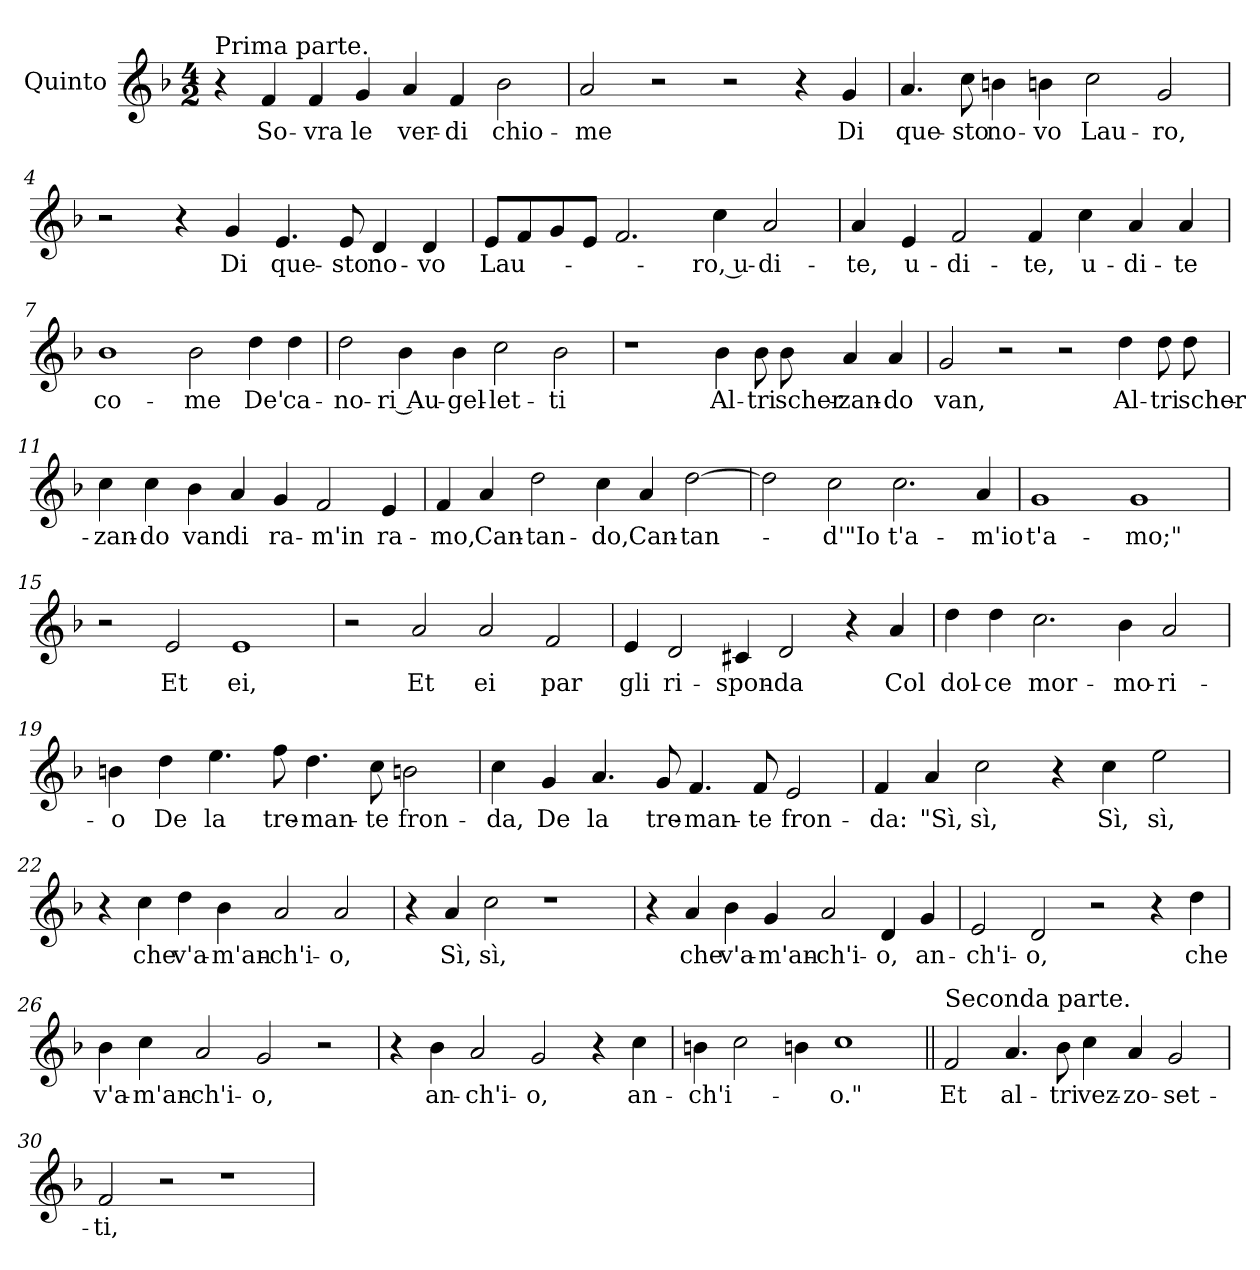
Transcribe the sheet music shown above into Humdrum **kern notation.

**kern	**text
*part1	*part1
*staff1	*staff1
*I"Quinto	*
*clefG2	*
*k[b-]	*
*M4/2	*
=1	=1
!LO:TX:a:t=Prima parte.	!
4r	.
4f	So-
4f	-vra
4g	le
4a	ver-
4f	-di
2b-	chio-
=2	=2
2a	-me
2r	.
2r	.
4r	.
4g	Di
=3	=3
4.a	que-
8cc	-sto
4bn	no-
4bn	-vo
2cc	Lau-
2g	-ro,
=4	=4
2r	.
4r	.
4g	Di
4.e	que-
8e	-sto
4d	no-
4d	-vo
=5	=5
8eL	Lau-
8f	.
8g	.
8eJ	.
2.f	.
4cc	-ro, u-
2a	-di-
=6	=6
4a	-te,
4e	u-
2f	-di-
4f	-te,
4cc	u-
4a	-di-
4a	-te
=7	=7
1b-	co-
2b-	-me
4dd	De'
4dd	ca-
=8	=8
2dd	-no-
4b-	-ri Au-
4b-	-gel-
2cc	-let-
2b-	-ti
=9	=9
1r	.
4b-	Al-
8b-	-tri
8b-	scher-
4a	-zan-
4a	-do
=10	=10
2g	van,
2r	.
2r	.
4dd	Al-
8dd	-tri
8dd	scher-
=11	=11
4cc	-zan-
4cc	-do
4b-	van
4a	di
4g	ra-
2f	-m'in
4e	ra-
=12	=12
4f	-mo,
4a	Can-
2dd	-tan-
4cc	-do,
4a	Can-
[2dd	-tan-
=13	=13
2dd]	.
2cc	-d'"Io
2.cc	t'a-
4a	-m'io
=14	=14
1g	t'a-
1g	-mo;"
=15	=15
2r	.
2e	Et
1e	ei,
=16	=16
2r	.
2a	Et
2a	ei
2f	par
=17	=17
4e	gli
2d	ri-
4c#X	-spon-
2d	-da
4r	.
4a	Col
=18	=18
4dd	dol-
4dd	-ce
2.cc	mor-
4b-	-mo-
2a	-ri-
=19	=19
4bn	-o
4dd	De
4.ee	la
8ff	tre-
4.dd	-man-
8cc	-te
2bn	fron-
=20	=20
4cc	-da,
4g	De
4.a	la
8g	tre-
4.f	-man-
8f	-te
2e	fron-
=21	=21
4f	-da:
4a	"Sì,
2cc	sì,
4r	.
4cc	Sì,
2ee	sì,
=22	=22
4r	.
4cc	che
4dd	v'a-
4b-	-m'an-
2a	-ch'i-
2a	-o,
=23	=23
4r	.
4a	Sì,
2cc	sì,
1r	.
=24	=24
4r	.
4a	che
4b-	v'a-
4g	-m'an-
2a	-ch'i-
4d	-o,
4g	an-
=25	=25
2e	-ch'i-
2d	-o,
2r	.
4r	.
4dd	che
=26	=26
4b-	v'a-
4cc	-m'an-
2a	-ch'i-
2g	-o,
2r	.
=27	=27
4r	.
4b-	an-
2a	-ch'i-
2g	-o,
4r	.
4cc	an-
=28	=28
4bn	-ch'i-
2cc	.
4bn	.
1cc	-o."
=29||	=29||
!LO:TX:a:t=Seconda parte.	!
2f	Et
4.a	al-
8b-	-tri
4cc	vez-
4a	-zo-
2g	-set-
=30	=30
2f	-ti,
2r	.
1r	.
=	=
*-	*-
